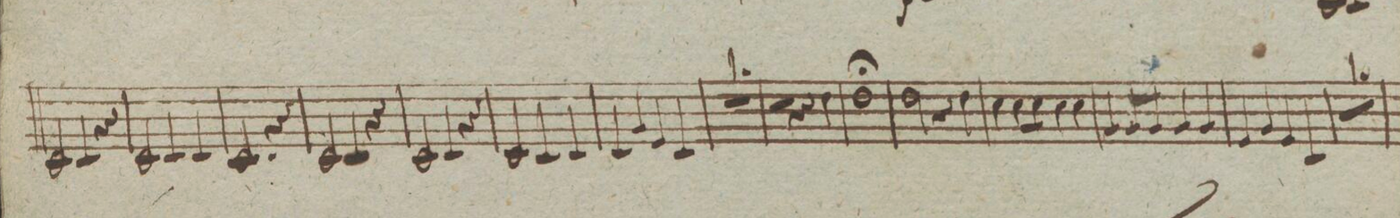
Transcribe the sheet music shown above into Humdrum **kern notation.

**kern	**dynam
*I"Tromba 2da in C:	*
*clefG2	*
*k[]	*
*met(c|)	*
*M2/2	*
2c/	.
4c/	.
4r	.
=68	=68
2c/	.
4c/	.
4c/	.
=69	=69
2.c/	.
4r	.
=70	=70
2c/	.
4c/	.
4r	.
=71	=71
2c/	.
4c/	.
4r	.
=72	=72
2c/	.
4c/	.
4c/	.
=73	=73
4c/	.
4g/	.
4e/	.
4c/	.
=74	=74
1r	.
=75	=75
2r	.
4r	.
4dd\	.
=76	=76
1dd\;	.
=77	=77
2dd\	.
4r	.
4dd\	.
=78	=78
4cc\	.
8cc\L	.
8cc\J	.
4cc\	.
4cc\	.
=79	=79
4g/	.
8g/L	.
8g/J	.
4g/	.
4g/	.
=80	=80
4e/	.
4g/	.
4e/	.
4c/	.
=81	=81
1r	.
=82	=82
*-	*-
